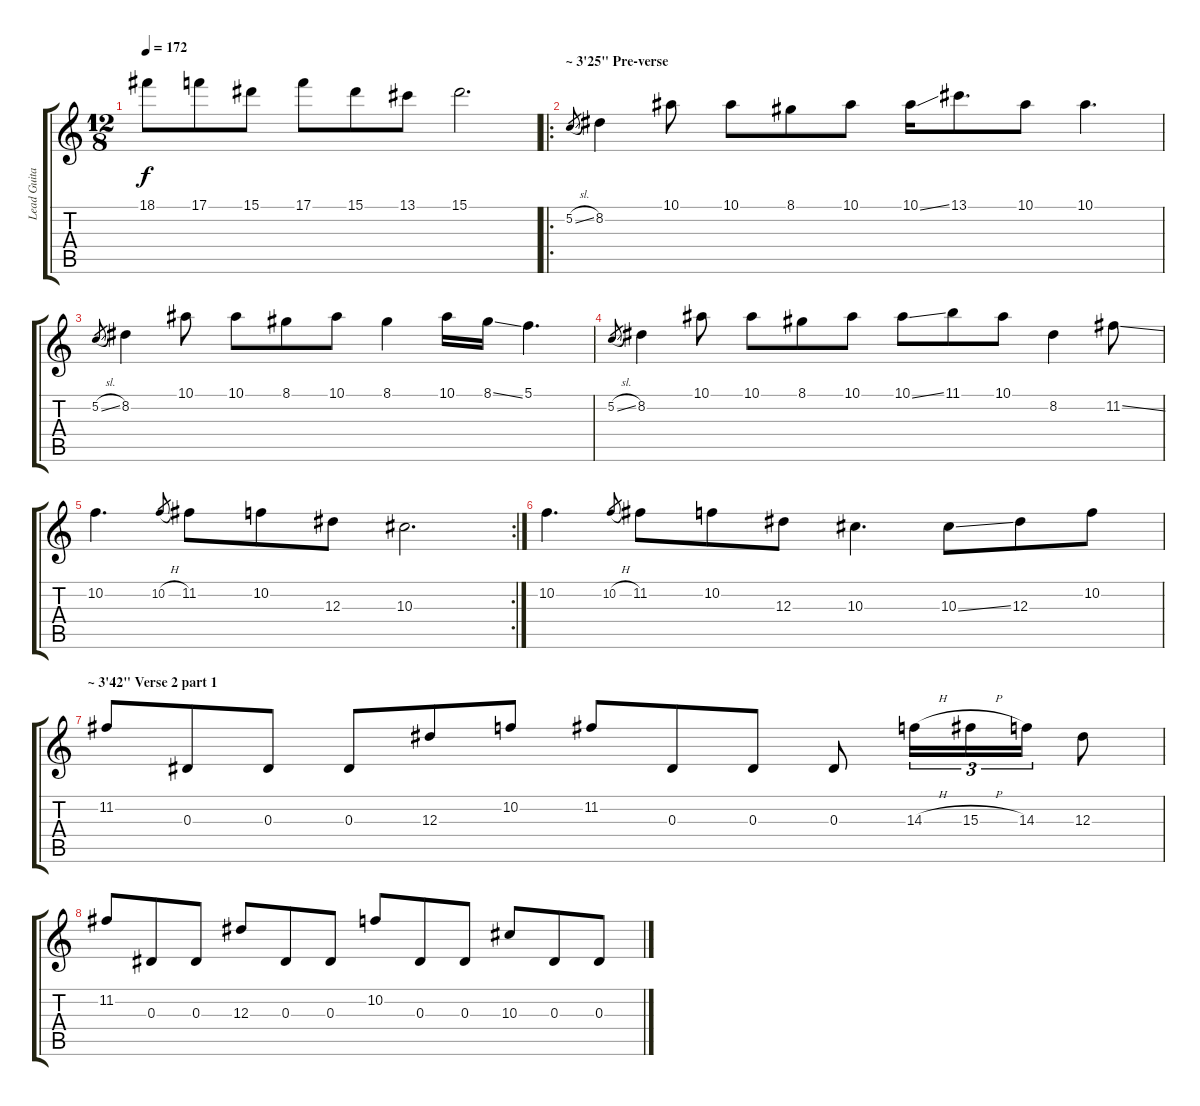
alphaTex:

\track ("Lead Guitar - Alex Kautz" "Lead Guita") {instrument distortionguitar}
\staff {score tabs}
\tuning (C4 G3 Eb3 Bb2 F2 C2) {hide}
\ts (12 8)
\tempo 172
\clef g2
\ks c
18.1.8{dy f} 17.1.8 15.1.8 17.1.8 15.1.8 13.1.8 15.1.2{d} |
\ro
\section ("" "~ 3'25\" Pre-verse")
5.2{sl}.8{gr} 8.2.4 10.1.8 10.1.8 8.1.8 10.1.8 10.1{ss}.16 13.1.8{d} 10.1.8 10.1.4{d} |
5.2{sl}.8{gr} 8.2.4 10.1.8 10.1.8 8.1.8 10.1.8 8.1.4 10.1.16 8.1{ss}.16 5.1.4{d} |
5.2{sl}.8{gr} 8.2.4 10.1.8 10.1.8 8.1.8 10.1.8 10.1{ss}.8 11.1.8 10.1.8 8.2.4 11.2{ss}.8 |
\rc 2
10.2.4{d} 10.2{h}.8{gr} 11.2.8 10.2.8 12.3.8 10.3.2{d} |
10.2.4{d} 10.2{h}.8{gr} 11.2.8 10.2.8 12.3.8 10.3.4{d} 10.3{ss}.8 12.3.8 10.2.8 |
\section ("" "~ 3'42\" Verse 2 part 1")
11.2.8 0.3.8 0.3.8 0.3.8 12.3.8 10.2.8 11.2.8 0.3.8 0.3.8 0.3.8 14.3{h}.16{tu (3 2)} 15.3{h}.16{tu (3 2)} 14.3.16{tu (3 2)} 12.3.8 |
11.2.8 0.3.8 0.3.8 12.3.8 0.3.8 0.3.8 10.2.8 0.3.8 0.3.8 10.3.8 0.3.8 0.3.8
